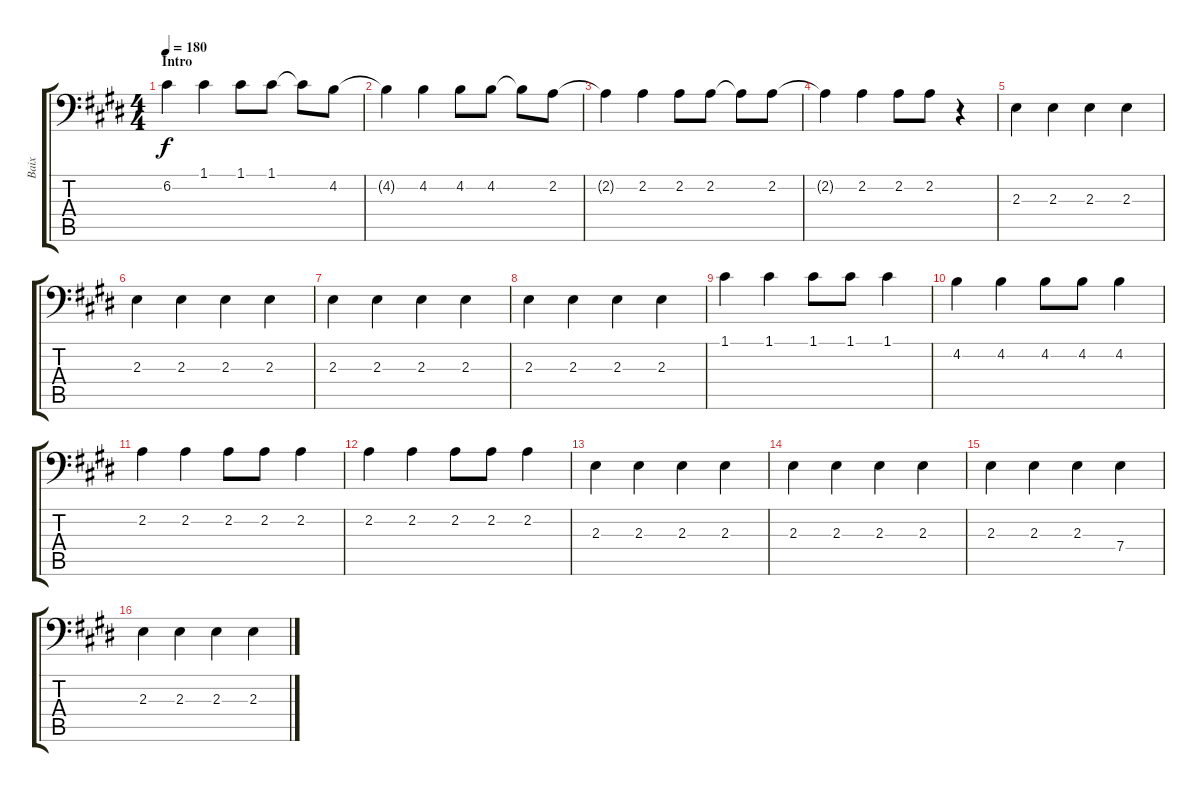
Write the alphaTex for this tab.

\track ("Baix" "Baix") {instrument electricbasspick}
\staff {score tabs}
\tuning (C3 G2 D2 A1 E1 B0) {hide}
\ts (4 4)
\section ("" "Intro")
\tempo 180
\clef f4
\ks e
6.2.4{dy f instrument electricbasspick} 1.1.4 1.1.8 1.1.8 1.1{t}.8 4.2.8 |
4.2{t}.4 4.2.4 4.2.8 4.2.8 4.2{t}.8 2.2.8 |
2.2{t}.4 2.2.4 2.2.8 2.2.8 2.2{t}.8 2.2.8 |
2.2{t}.4 2.2.4 2.2.8 2.2.8 r.4 |
2.3.4 2.3.4 2.3.4 2.3.4 |
2.3.4 2.3.4 2.3.4 2.3.4 |
2.3.4 2.3.4 2.3.4 2.3.4 |
2.3.4 2.3.4 2.3.4 2.3.4 |
1.1.4 1.1.4 1.1.8 1.1.8 1.1.4 |
4.2.4 4.2.4 4.2.8 4.2.8 4.2.4 |
2.2.4 2.2.4 2.2.8 2.2.8 2.2.4 |
2.2.4 2.2.4 2.2.8 2.2.8 2.2.4 |
2.3.4 2.3.4 2.3.4 2.3.4 |
2.3.4 2.3.4 2.3.4 2.3.4 |
2.3.4 2.3.4 2.3.4 7.4.4 |
2.3.4 2.3.4 2.3.4 2.3.4
